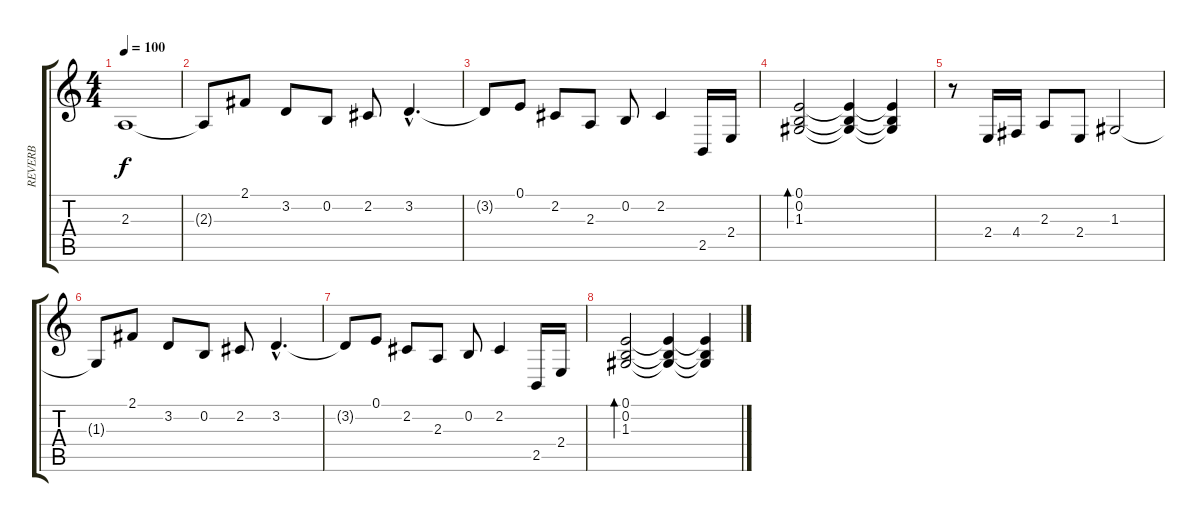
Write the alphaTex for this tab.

\track ("REVERB" "REVERB") {instrument fx6goblins}
\staff {score tabs}
\tuning (E4 B3 G3 D3 A2 E2) {hide}
\ts (4 4)
\tempo 100
\clef g2
\ks c
2.3.1{dy f} |
2.3{t}.8 2.1.8 3.2.8 0.2.8 2.2.8 3.2{hac}.4{d} |
3.2{t}.8 0.1.8 2.2.8 2.3.8 0.2.8 2.2.4 2.5.16 2.4.16 |
(0.1 0.2 1.3).2{bd 480} (0.1{t} 0.2{t} 1.3{t}).4 (0.1{t} 0.2{t} 1.3{t}).4 |
r.8 2.4.16 4.4.16 2.3.8 2.4.8 1.3.2 |
1.3{t}.8 2.1.8 3.2.8 0.2.8 2.2.8 3.2{hac}.4{d} |
3.2{t}.8 0.1.8 2.2.8 2.3.8 0.2.8 2.2.4 2.5.16 2.4.16 |
(0.1 0.2 1.3).2{bd 480} (0.1{t} 0.2{t} 1.3{t}).4 (0.1{t} 0.2{t} 1.3{t}).4
